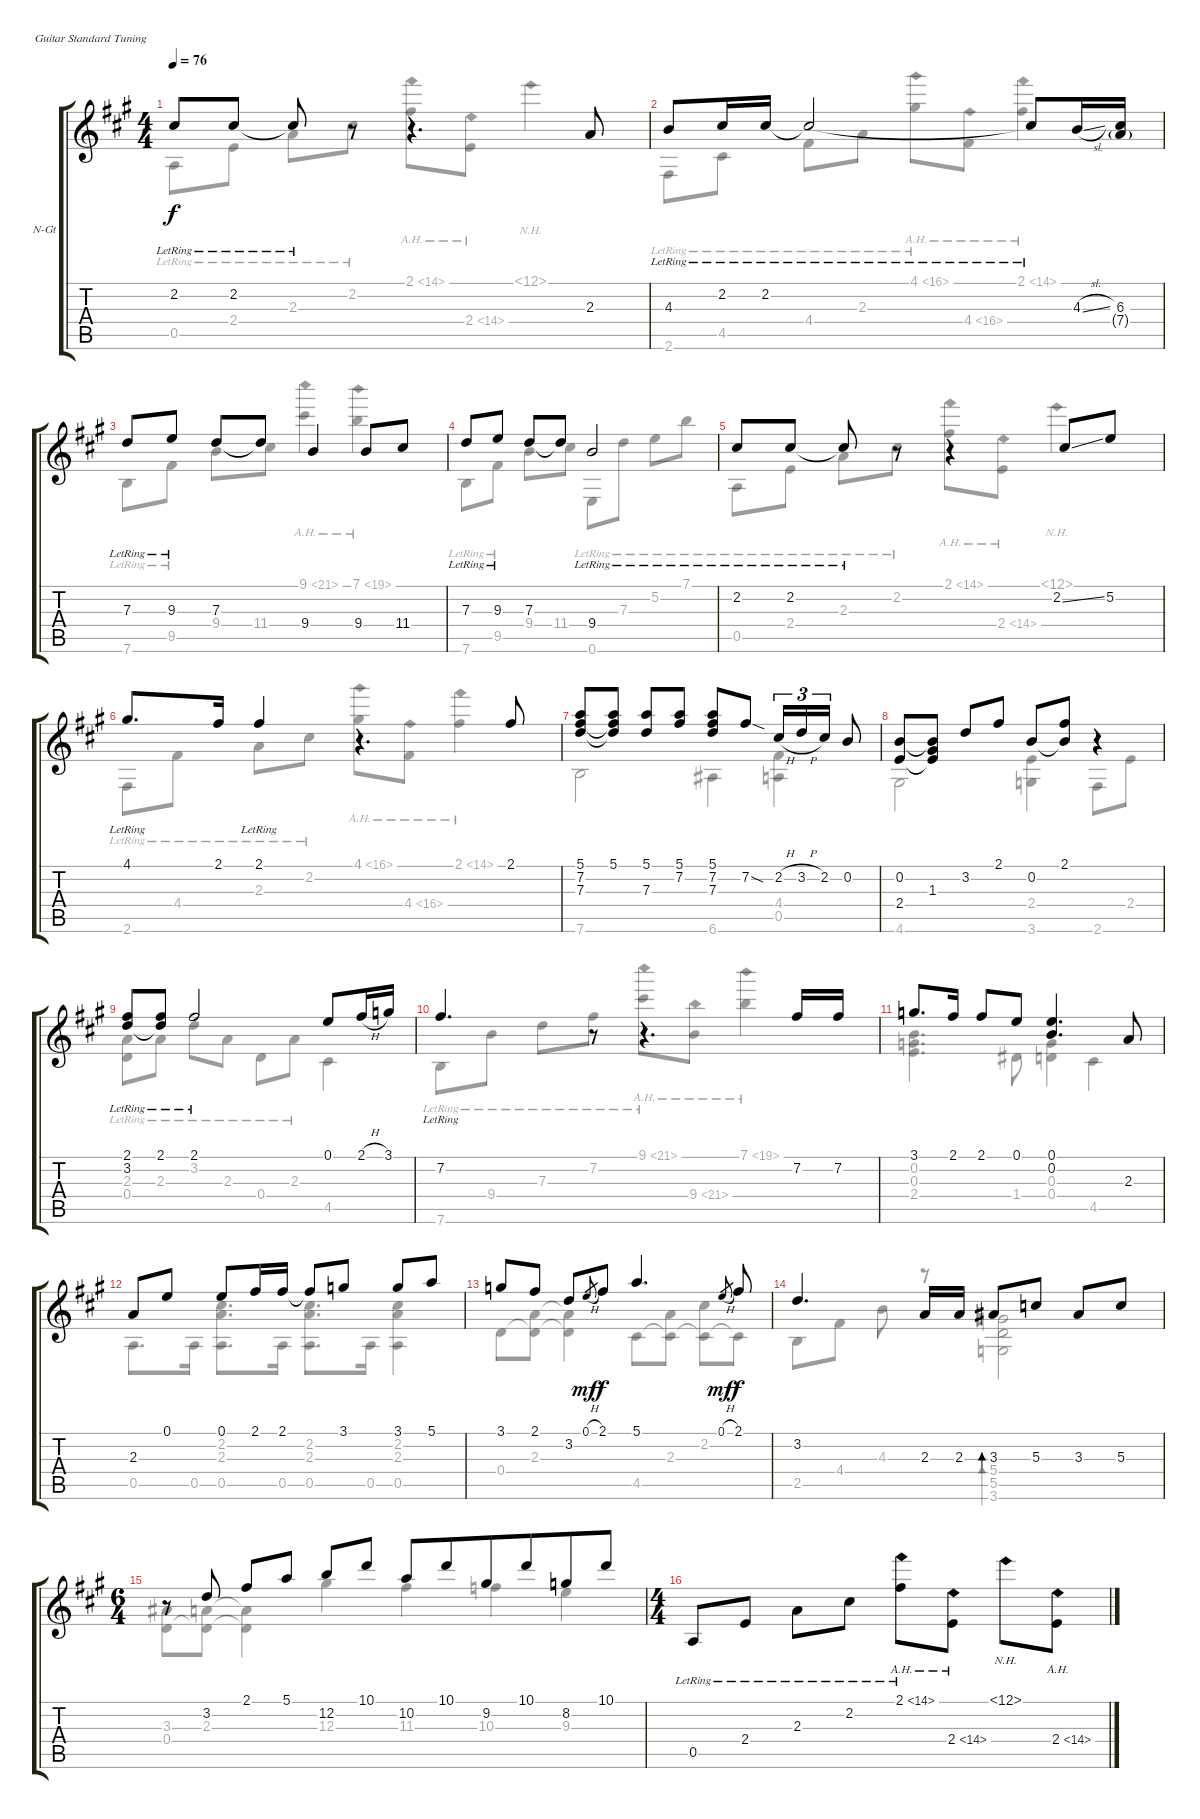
\bracketExtendMode groupsimilarinstruments
\firstSystemTrackNameOrientation horizontal
\otherSystemsTrackNameOrientation horizontal
\track ("Untitled" "N-Gt") {instrument acousticguitarnylon}
\staff {score tabs}
\tuning (E4 B3 G3 D3 A2 E2)
\voice
\ts (4 4)
\tempo 76
\clef g2
\ks a
2.2{lr}.8{dy f} 2.2{lr}.8 2.2{lr t}.8 r.8 r.4{d} 2.3.8 |
4.3{lr}.8 2.2{lr}.16 2.2{lr}.16 2.2{lr t}.2 2.2{lr t}.8 4.3{sl}.16 (6.3 7.4{g}).16 |
7.3{lr}.8 9.3{lr}.8 7.3.8 7.3{t}.8 9.4.4 9.4.8 11.4.8 |
7.3{lr}.8 9.3{lr}.8 7.3.8 7.3{t}.8 9.4{lr}.2 |
2.2{lr}.8 2.2{lr}.8 2.2{lr t}.8 r.8 r.4 2.2{ss}.8 5.2.8 |
4.1{lr}.8{d} 2.1.16 2.1{lr}.4 r.4{d} 2.1.8 |
(5.1 7.2 7.3).8 (5.1 7.2{t} 7.3{t}).8 (5.1 7.3).8 (5.1 7.2).8 (5.1 7.2 7.3).8 7.2{sod}.8 2.2{h}.16{tu (3 2)} 3.2{h}.16{tu (3 2)} 2.2.16{tu (3 2)} 0.2.8 |
(0.2 2.4).8 (0.2{t} 1.3 2.4{t}).8 3.2.8 2.1.8 0.2.8 (2.1 0.2{t}).8 r.4 |
(2.1{lr} 3.2{lr}).8 (2.1{lr} 3.2{lr t}).8 2.1{lr}.2 0.1.8 2.1{h}.16 3.1.16 |
7.2{lr}.4{d} r.8 r.4{d} 7.2.16 7.2.16 |
3.1.8{d} 2.1.16 2.1.8 0.1.8 (0.1 0.2).4{d} 2.3.8 |
2.3.8 0.1.8 0.1.8 2.1.16 2.1.16 2.1{t}.8 3.1.8 3.1.8 5.1.8 |
3.1.8 2.1.8 3.2.8 0.1{h}.8{gr dy mf} 2.1.8{dy f} 5.1.4{d} 0.1{h}.8{gr dy mf} 2.1.8{dy f} |
3.2.4{d} 2.3.16 2.3.16 3.3.8{bd 0} 5.3.8 3.3.8 5.3.8 |
\ts (6 4)
\beaming (8 2 2 2 6)
r.8 3.2.8 2.1.8 5.1.8 12.2.8 10.1.8 10.2.8 10.1.8 9.2.8 10.1.8 8.2.8 10.1.8 |
\ts (4 4)
\beaming (8 2 2 2 2)
0.5{lr}.8 2.4{lr}.8 2.3{lr}.8 2.2{lr}.8 2.1{ah 12 lr}.8 2.4{ah 12}.8 12.1{nh}.8 2.4{ah 12}.8
\voice
\clef g2
\ottava regular
\simile none
\ks a
0.5{lr}.8{dy f} 2.4{lr}.8 2.3{lr}.8 2.2{lr}.8 2.1{ah 12}.8 2.4{ah 12}.8 12.1{nh}.4 |
2.6{lr}.8 4.5{lr}.8 4.4{lr}.8 2.3{lr}.8 4.1{ah 12 lr}.8 4.4{ah 12}.8 2.1{ah 12}.4 |
7.6{lr}.8 9.5{lr}.8 9.4.8 11.4.8 9.1{ah 12}.4 7.1{ah 12}.4 |
7.6{lr}.8 9.5{lr}.8 9.4.8 11.4.8 0.6{lr}.8 7.3{lr}.8 5.2{lr}.8 7.1{lr}.8 |
0.5{lr}.8 2.4{lr}.8 2.3{lr}.8 2.2{lr}.8 2.1{ah 12}.8 2.4{ah 12}.8 12.1{nh}.4 |
2.6{lr}.8 4.4{lr}.8 2.3{lr}.8 2.2{lr}.8 4.1{ah 12}.8 4.4{ah 12}.8 2.1{ah 12}.4 |
7.6.2 6.6.4 (4.4 0.5).4 |
4.6.2 (2.4 3.6).4 2.6.8 2.4.8 |
(2.3{lr} 0.4{lr}).8 2.3{lr}.8 3.2{lr}.8 2.3{lr}.8 0.4{lr}.8 2.3{lr}.8 4.5.4 |
7.6{lr}.8 9.4{lr}.8 7.3{lr}.8 7.2{lr}.8 9.1{ah 12 lr}.8 9.4{ah 12}.8 7.1{ah 12}.4 |
(0.2 0.3 2.4).4{d} 1.4.8 (0.3 0.4).4 4.5.4 |
0.5.8{d} 0.5.16 (2.2 2.3 0.5).8{d} 0.5.16 (2.2 2.3 0.5).8{d} 0.5.16 (2.2 2.3 0.5).4 |
0.4.8 (2.3 0.4{t}).8 (2.3{t} 0.4{t}).4 4.5.8 (2.3 4.5{t}).8 (2.2 4.5{t}).8 4.5{t}.8 |
2.5.8 4.4.8 4.3.8 r.8 (5.4 5.5 3.6).2{bd 30} |
(3.3 0.4).8 (2.3 0.4{t}).8 (2.3{t} 0.4{t}).4 12.3.4 11.3.4 10.3.4 9.3.4 |
